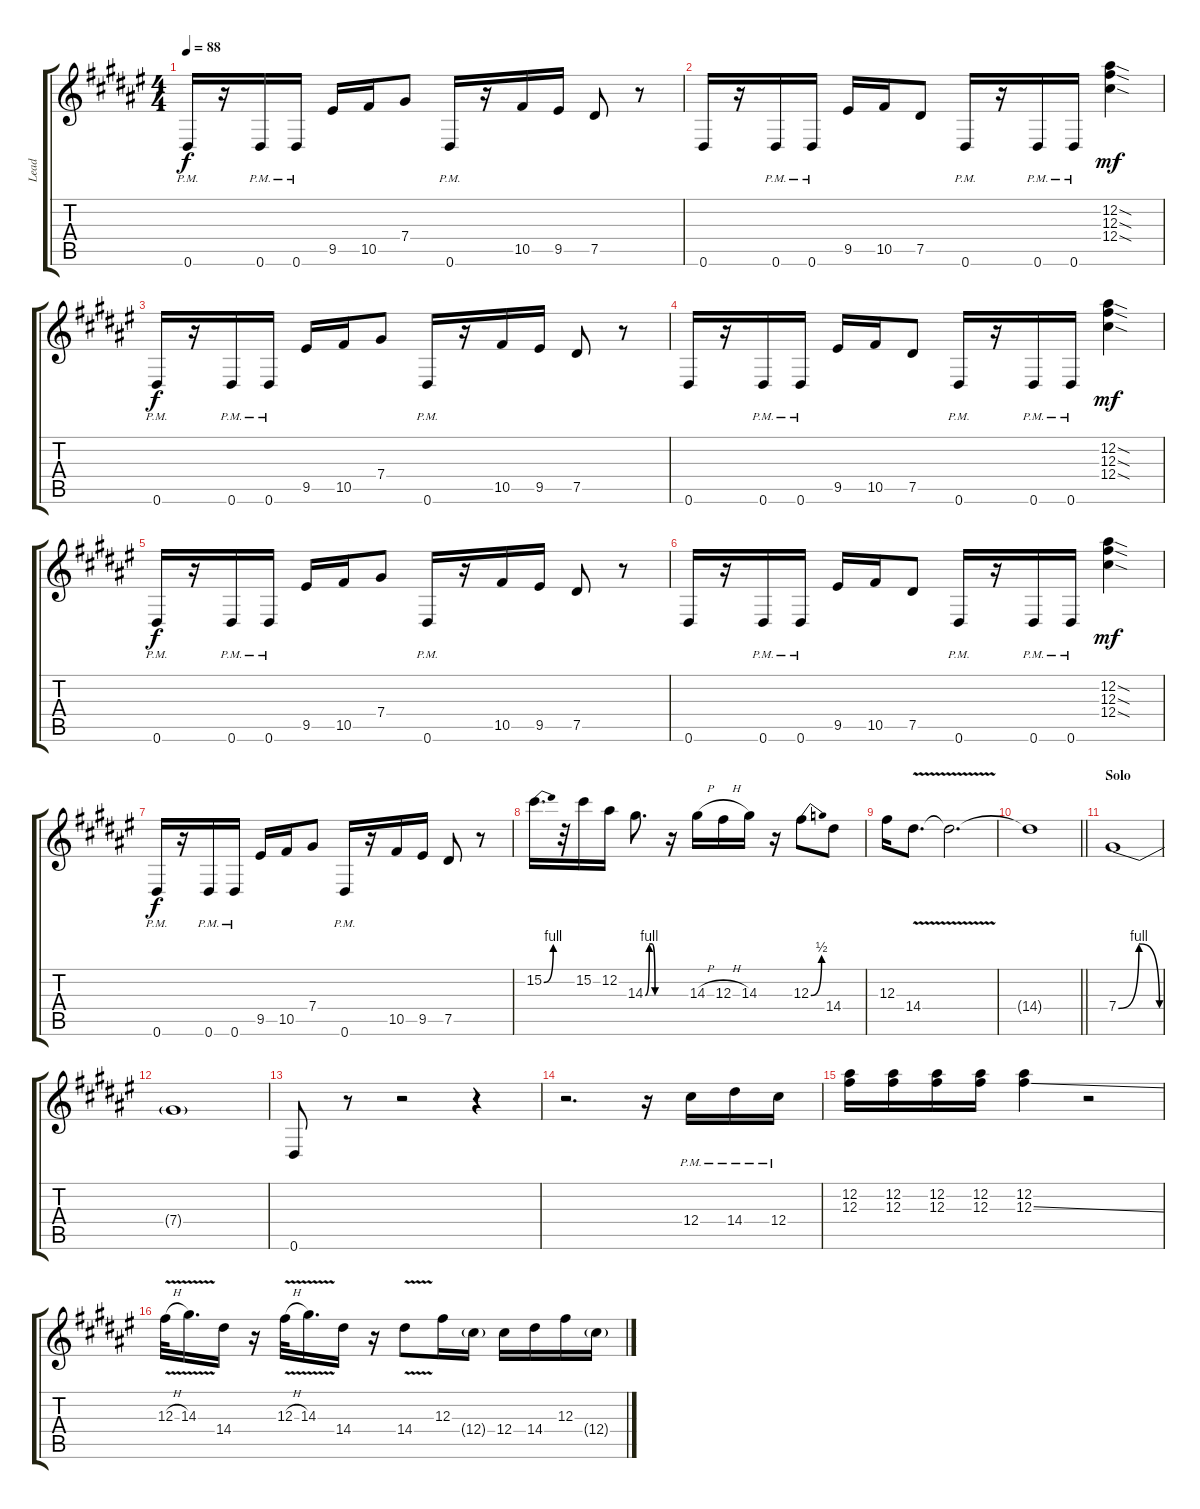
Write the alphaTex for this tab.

\track ("Lead" "Lead") {instrument overdrivenguitar}
\staff {score tabs}
\tuning (Eb4 Bb3 Gb3 Db3 Ab2 Eb2) {hide}
\ts (4 4)
\tempo 88
\clef g2
\ks f#
0.6{pm}.16{dy f} r.16 0.6{pm}.16 0.6{pm}.16 9.5.16 10.5.16 7.4.8 0.6{pm}.16 r.16 10.5.16 9.5.16 7.5.8 r.8 |
0.6.16 r.16 0.6{pm}.16 0.6{pm}.16 9.5.16 10.5.16 7.5.8 0.6{pm}.16 r.16 0.6{pm}.16 0.6{pm}.16 (12.2{sod} 12.3{sod} 12.4{sod}).4{dy mf} |
0.6{pm}.16{dy f} r.16 0.6{pm}.16 0.6{pm}.16 9.5.16 10.5.16 7.4.8 0.6{pm}.16 r.16 10.5.16 9.5.16 7.5.8 r.8 |
0.6.16 r.16 0.6{pm}.16 0.6{pm}.16 9.5.16 10.5.16 7.5.8 0.6{pm}.16 r.16 0.6{pm}.16 0.6{pm}.16 (12.2{sod} 12.3{sod} 12.4{sod}).4{dy mf} |
0.6{pm}.16{dy f} r.16 0.6{pm}.16 0.6{pm}.16 9.5.16 10.5.16 7.4.8 0.6{pm}.16 r.16 10.5.16 9.5.16 7.5.8 r.8 |
0.6.16 r.16 0.6{pm}.16 0.6{pm}.16 9.5.16 10.5.16 7.5.8 0.6{pm}.16 r.16 0.6{pm}.16 0.6{pm}.16 (12.2{sod} 12.3{sod} 12.4{sod}).4{dy mf} |
0.6{pm}.16{dy f} r.16 0.6{pm}.16 0.6{pm}.16 9.5.16 10.5.16 7.4.8 0.6{pm}.16 r.16 10.5.16 9.5.16 7.5.8 r.8 |
15.2{be (bend 0 0 60 4)}.16{d volume 13} r.32 15.2.16 12.2.16 14.3{be (custom 0 0 15 4 25 4 36 0 60 0)}.8{d} r.16 14.3{h}.16 12.3{h}.16 14.3.16 r.16 12.3{be (bend 0 0 60 2)}.8 14.4.8 |
12.3.16 14.4{v}.8{d} 14.4{t}.2{d} |
\barLineRight lightlight
14.4{t}.1 |
\section ("" "Solo")
7.4{be (bendrelease 0 0 5 4 25 4 60 0)}.1{volume 15} |
7.4{t}.1 |
0.6.8 r.8 r.2 r.4 |
r.2{d} r.16 12.4{pm}.16 14.4{pm}.16 12.4{pm}.16 |
(12.2 12.3).16 (12.2 12.3).16 (12.2 12.3).16 (12.2 12.3).16 (12.2 12.3{ss}).4 r.2 |
12.3{v h}.32 14.3{v}.16{d} 14.4.16 r.16 12.3{v h}.32 14.3{v}.16{d} 14.4.16 r.16 14.4{v}.8 12.3.16 12.4{g}.16 12.4.16 14.4.16 12.3.16 12.4{g}.16
